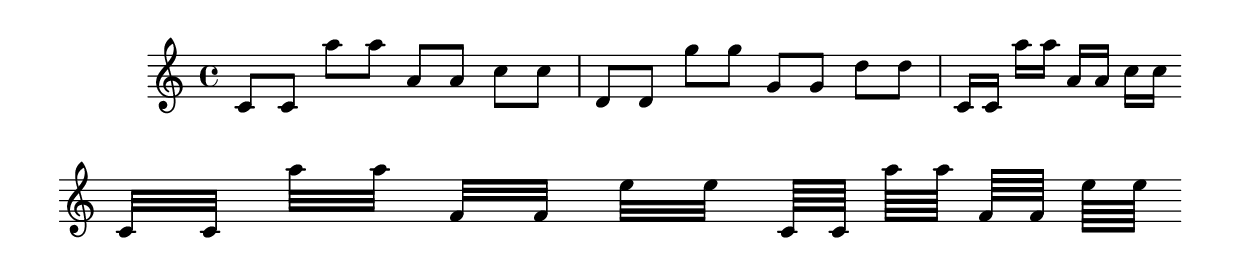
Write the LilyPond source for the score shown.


\version "2.1.26"

\header{

    texidoc = "In this test for beam quant positions for horizontal beams,
staff lines should be covered in all cases. For 32nd beams, the free stem
lengths are between 2 and 1.5."

}

\score{
	\notes\relative c' { 
		 c8[ c]  a''[ a]
		 a,[ a]  c[ c]
		 d,8[ d]  g'[ g]
		 g,[ g]  d'[ d]
		 c,16[ c]  a''[ a]
		 a,[ a ]  c[ c]
		\break
		 c,32[  c]  a''[ a]
		 f,[ f]  e'[ e]
		 c,64[ c]  a''[ a]
		 f,[ f]  e'[ e]
		\break
	}
}


